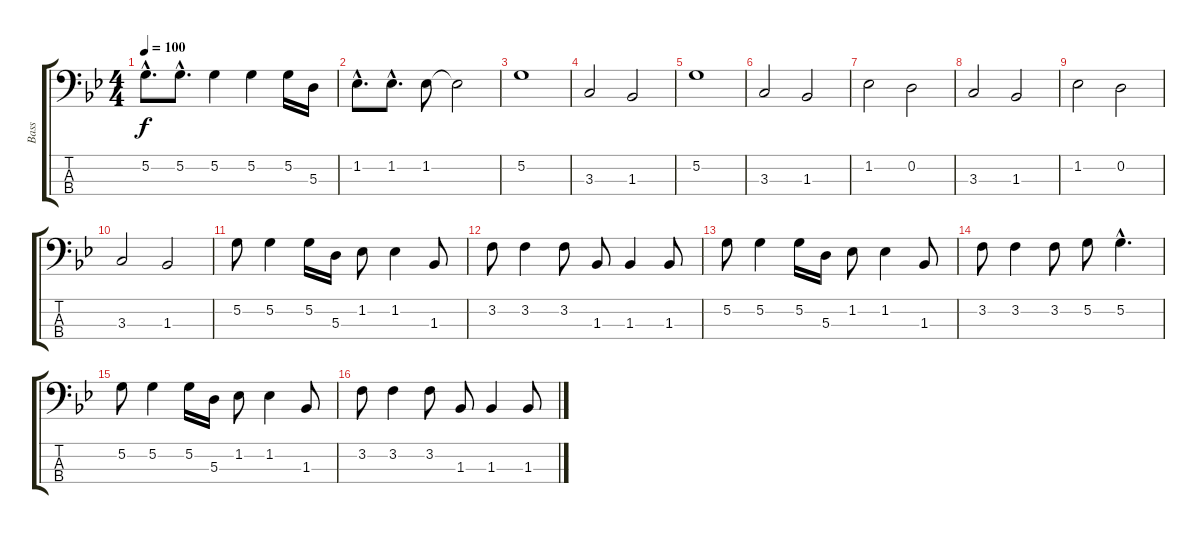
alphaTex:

\track ("Bass" "Bass") {instrument fretlessbass}
\staff {score tabs}
\tuning (G2 D2 A1 E1) {hide}
\ts (4 4)
\tempo 100
\clef f4
\ks gminor
5.2{hac}.8{d dy f} 5.2{hac}.8{d} 5.2.4 5.2.4 5.2.16 5.3.16 |
1.2{hac}.8{d} 1.2{hac}.8{d} 1.2.8 1.2{t}.2 |
5.2.1 |
3.3.2 1.3.2 |
5.2.1 |
3.3.2 1.3.2 |
1.2.2 0.2.2 |
3.3.2 1.3.2 |
1.2.2 0.2.2 |
3.3.2 1.3.2 |
5.2.8 5.2.4 5.2.16 5.3.16 1.2.8 1.2.4 1.3.8 |
3.2.8 3.2.4 3.2.8 1.3.8 1.3.4 1.3.8 |
5.2.8 5.2.4 5.2.16 5.3.16 1.2.8 1.2.4 1.3.8 |
3.2.8 3.2.4 3.2.8 5.2.8 5.2{hac}.4{d} |
5.2.8 5.2.4 5.2.16 5.3.16 1.2.8 1.2.4 1.3.8 |
3.2.8 3.2.4 3.2.8 1.3.8 1.3.4 1.3.8
